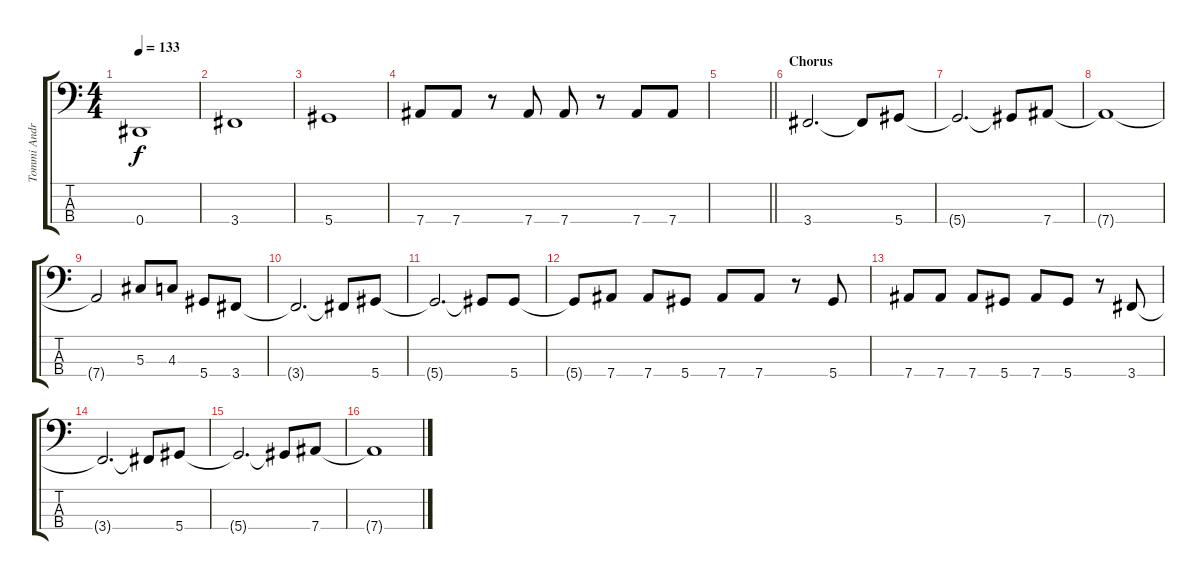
\track ("Tommi Andrews (Bass)" "Tommi Andr") {instrument electricbassfinger}
\staff {score tabs}
\tuning (Gb2 Db2 Ab1 Eb1) {hide}
\ts (4 4)
\tempo 133
\clef f4
\ks c
0.4{t}.1{dy f} |
3.4.1 |
5.4.1 |
7.4.8 7.4.8 r.8 7.4.8 7.4.8 r.8 7.4.8 7.4.8 |
\barLineRight lightlight
|
\section ("" "Chorus")
3.4.2{d} 3.4{t}.8 5.4.8 |
5.4{t}.2{d} 5.4{t}.8 7.4.8 |
7.4{t}.1 |
7.4{t}.2 5.3.8 4.3.8 5.4.8 3.4.8 |
3.4{t}.2{d} 3.4{t}.8 5.4.8 |
5.4{t}.2{d} 5.4{t}.8 5.4.8 |
5.4{t}.8 7.4.8 7.4.8 5.4.8 7.4.8 7.4.8 r.8 5.4.8 |
7.4.8 7.4.8 7.4.8 5.4.8 7.4.8 5.4.8 r.8 3.4.8 |
3.4{t}.2{d} 3.4{t}.8 5.4.8 |
5.4{t}.2{d} 5.4{t}.8 7.4.8 |
7.4{t}.1
